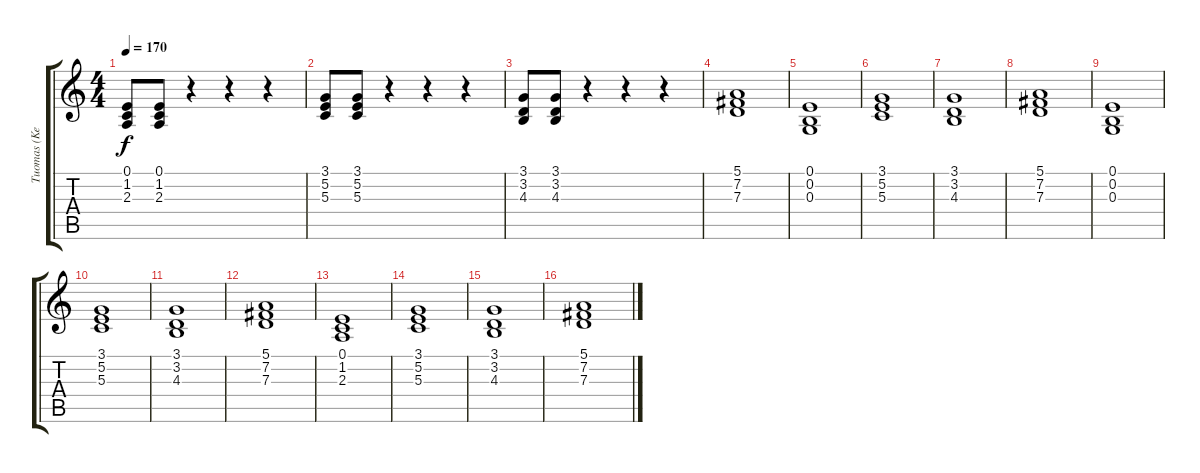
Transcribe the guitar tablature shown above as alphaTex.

\track ("Tuomas (Keyboard 1)" "Tuomas (Ke") {instrument stringensemble1}
\staff {score tabs}
\tuning (E4 B3 G3 D3 A2 E2) {hide}
\ts (4 4)
\tempo 170
\clef g2
\ks c
(0.1 1.2 2.3).8{dy f} (0.1 1.2 2.3).8 r.4 r.4 r.4 |
(3.1 5.2 5.3).8 (3.1 5.2 5.3).8 r.4 r.4 r.4 |
(3.1 3.2 4.3).8 (3.1 3.2 4.3).8 r.4 r.4 r.4 |
(5.1 7.2 7.3).1 |
(0.1 0.2 0.3).1 |
(3.1 5.2 5.3).1 |
(3.1 3.2 4.3).1 |
(5.1 7.2 7.3).1 |
(0.1 0.2 0.3).1 |
(3.1 5.2 5.3).1 |
(3.1 3.2 4.3).1 |
(5.1 7.2 7.3).1 |
(0.1 1.2 2.3).1 |
(3.1 5.2 5.3).1 |
(3.1 3.2 4.3).1 |
(5.1 7.2 7.3).1
